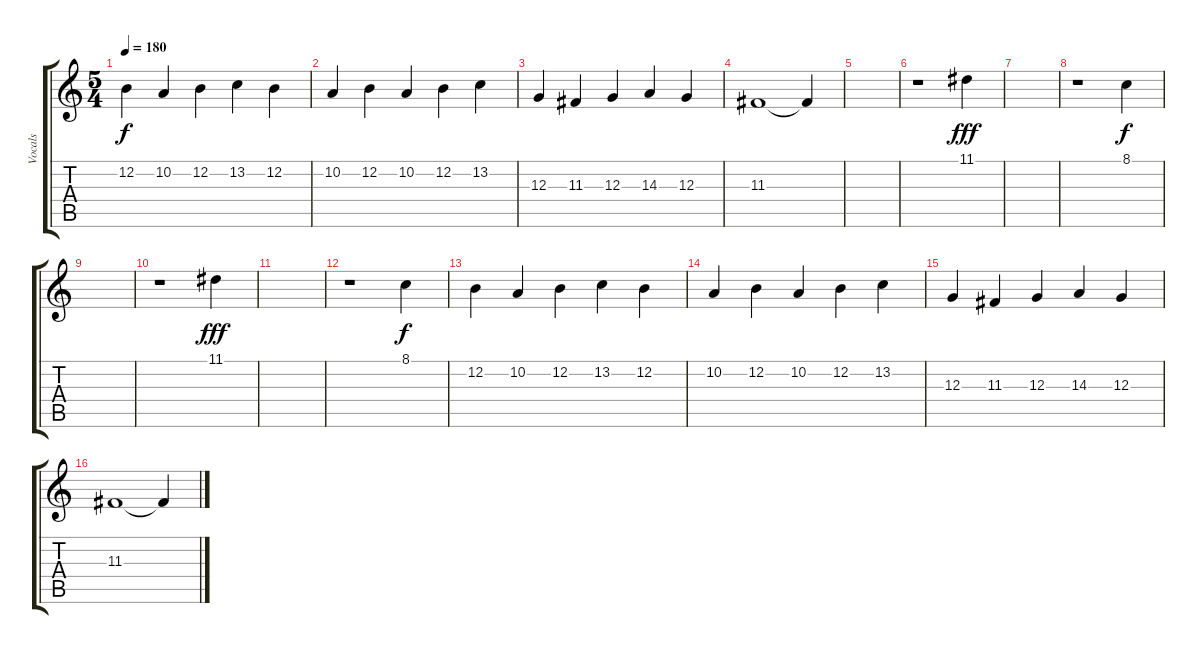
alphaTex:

\track ("Vocals" "Vocals") {instrument choiraahs}
\staff {score tabs}
\tuning (E4 B3 G3 D3 A2 E2) {hide}
\ts (5 4)
\tempo 180
\clef g2
\ks c
12.2.4{dy f} 10.2.4 12.2.4 13.2.4 12.2.4 |
10.2.4 12.2.4 10.2.4 12.2.4 13.2.4 |
12.3.4 11.3.4 12.3.4 14.3.4 12.3.4 |
11.3.1 11.3{t}.4 |
|
r.1 11.1.4{dy fff} |
|
r.1 8.1.4{dy f} |
|
r.1 11.1.4{dy fff} |
|
r.1 8.1.4{dy f} |
12.2.4 10.2.4 12.2.4 13.2.4 12.2.4 |
10.2.4 12.2.4 10.2.4 12.2.4 13.2.4 |
12.3.4 11.3.4 12.3.4 14.3.4 12.3.4 |
11.3.1 11.3{t}.4
